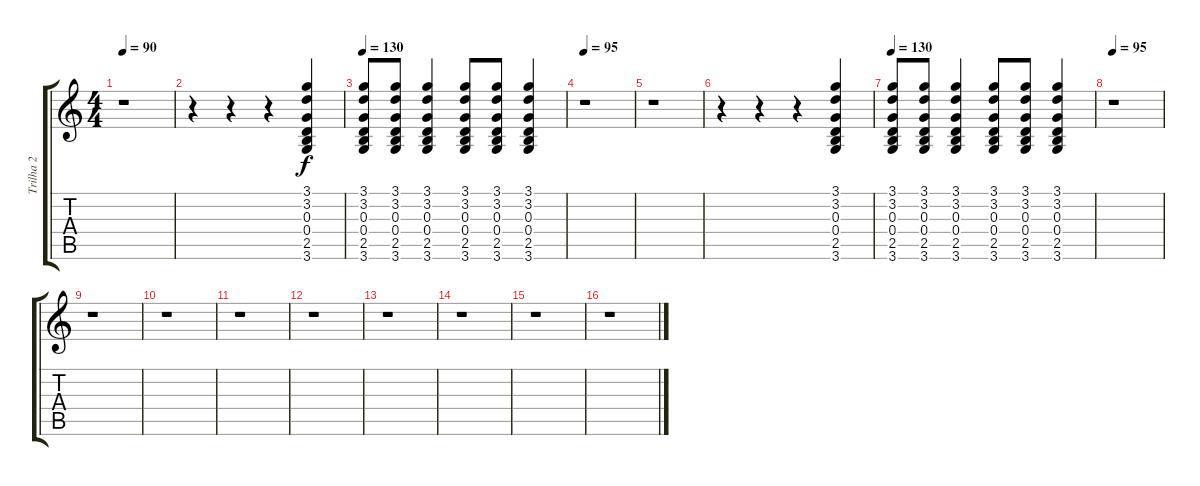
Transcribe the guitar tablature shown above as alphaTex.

\track ("Trilha 2" "Trilha 2") {instrument overdrivenguitar}
\staff {score tabs}
\tuning (E4 B3 G3 D3 A2 E2) {hide}
\ts (4 4)
\tempo 90
\clef g2
\ks c
r.1{dy f} |
r.4 r.4 r.4 (3.1 3.2 0.3 0.4 2.5 3.6).4{volume 0} |
\tempo 130
(3.1 3.2 0.3 0.4 2.5 3.6).8{volume 16} (3.1 3.2 0.3 0.4 2.5 3.6).8 (3.1 3.2 0.3 0.4 2.5 3.6).4 (3.1 3.2 0.3 0.4 2.5 3.6).8 (3.1 3.2 0.3 0.4 2.5 3.6).8 (3.1 3.2 0.3 0.4 2.5 3.6).4 |
\tempo 95
r.1 |
r.1 |
r.4 r.4 r.4 (3.1 3.2 0.3 0.4 2.5 3.6).4{volume 0} |
\tempo 130
(3.1 3.2 0.3 0.4 2.5 3.6).8{volume 16} (3.1 3.2 0.3 0.4 2.5 3.6).8 (3.1 3.2 0.3 0.4 2.5 3.6).4 (3.1 3.2 0.3 0.4 2.5 3.6).8 (3.1 3.2 0.3 0.4 2.5 3.6).8 (3.1 3.2 0.3 0.4 2.5 3.6).4 |
\tempo 95
r.1 |
r.1 |
r.1 |
r.1 |
r.1 |
r.1 |
r.1 |
r.1 |
r.1
